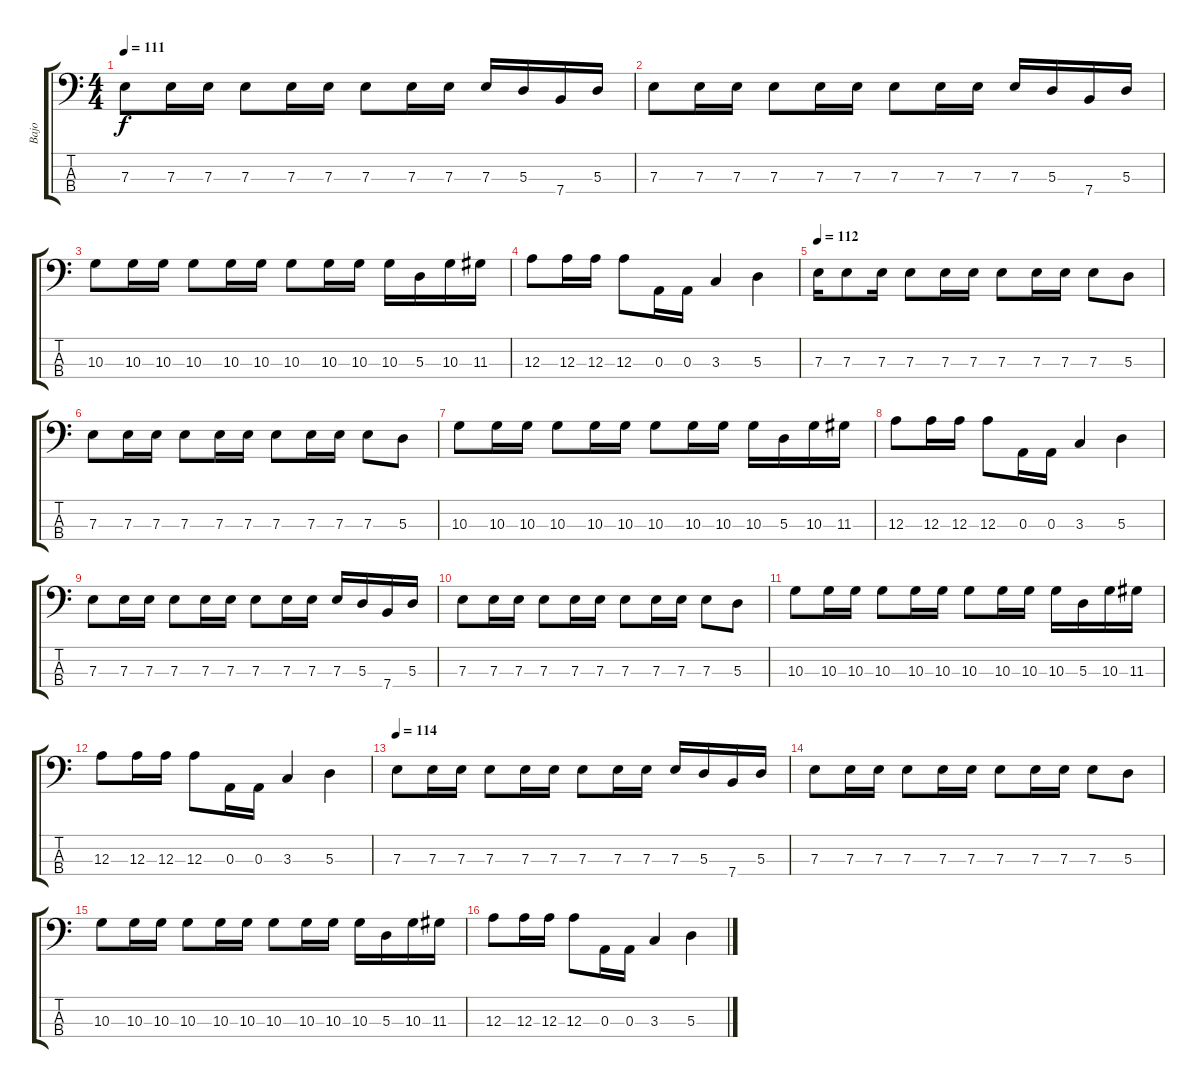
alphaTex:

\track ("Bajo" "Bajo") {instrument electricbassfinger}
\staff {score tabs}
\tuning (G2 D2 A1 E1) {hide}
\ts (4 4)
\tempo 111
\clef f4
\ks c
7.3.8{dy f} 7.3.16 7.3.16 7.3.8 7.3.16 7.3.16 7.3.8 7.3.16 7.3.16 7.3.16 5.3.16 7.4.16 5.3.16 |
7.3.8 7.3.16 7.3.16 7.3.8 7.3.16 7.3.16 7.3.8 7.3.16 7.3.16 7.3.16 5.3.16 7.4.16 5.3.16 |
10.3.8 10.3.16 10.3.16 10.3.8 10.3.16 10.3.16 10.3.8 10.3.16 10.3.16 10.3.16 5.3.16 10.3.16 11.3.16 |
12.3.8 12.3.16 12.3.16 12.3.8 0.3.16 0.3.16 3.3.4 5.3.4 |
\tempo 112
7.3.16 7.3.8 7.3.16 7.3.8 7.3.16 7.3.16 7.3.8 7.3.16 7.3.16 7.3.8 5.3.8 |
7.3.8 7.3.16 7.3.16 7.3.8 7.3.16 7.3.16 7.3.8 7.3.16 7.3.16 7.3.8 5.3.8 |
10.3.8 10.3.16 10.3.16 10.3.8 10.3.16 10.3.16 10.3.8 10.3.16 10.3.16 10.3.16 5.3.16 10.3.16 11.3.16 |
12.3.8 12.3.16 12.3.16 12.3.8 0.3.16 0.3.16 3.3.4 5.3.4 |
7.3.8 7.3.16 7.3.16 7.3.8 7.3.16 7.3.16 7.3.8 7.3.16 7.3.16 7.3.16 5.3.16 7.4.16 5.3.16 |
7.3.8 7.3.16 7.3.16 7.3.8 7.3.16 7.3.16 7.3.8 7.3.16 7.3.16 7.3.8 5.3.8 |
10.3.8 10.3.16 10.3.16 10.3.8 10.3.16 10.3.16 10.3.8 10.3.16 10.3.16 10.3.16 5.3.16 10.3.16 11.3.16 |
12.3.8 12.3.16 12.3.16 12.3.8 0.3.16 0.3.16 3.3.4 5.3.4 |
\tempo 114
7.3.8 7.3.16 7.3.16 7.3.8 7.3.16 7.3.16 7.3.8 7.3.16 7.3.16 7.3.16 5.3.16 7.4.16 5.3.16 |
7.3.8 7.3.16 7.3.16 7.3.8 7.3.16 7.3.16 7.3.8 7.3.16 7.3.16 7.3.8 5.3.8 |
10.3.8 10.3.16 10.3.16 10.3.8 10.3.16 10.3.16 10.3.8 10.3.16 10.3.16 10.3.16 5.3.16 10.3.16 11.3.16 |
12.3.8 12.3.16 12.3.16 12.3.8 0.3.16 0.3.16 3.3.4 5.3.4
